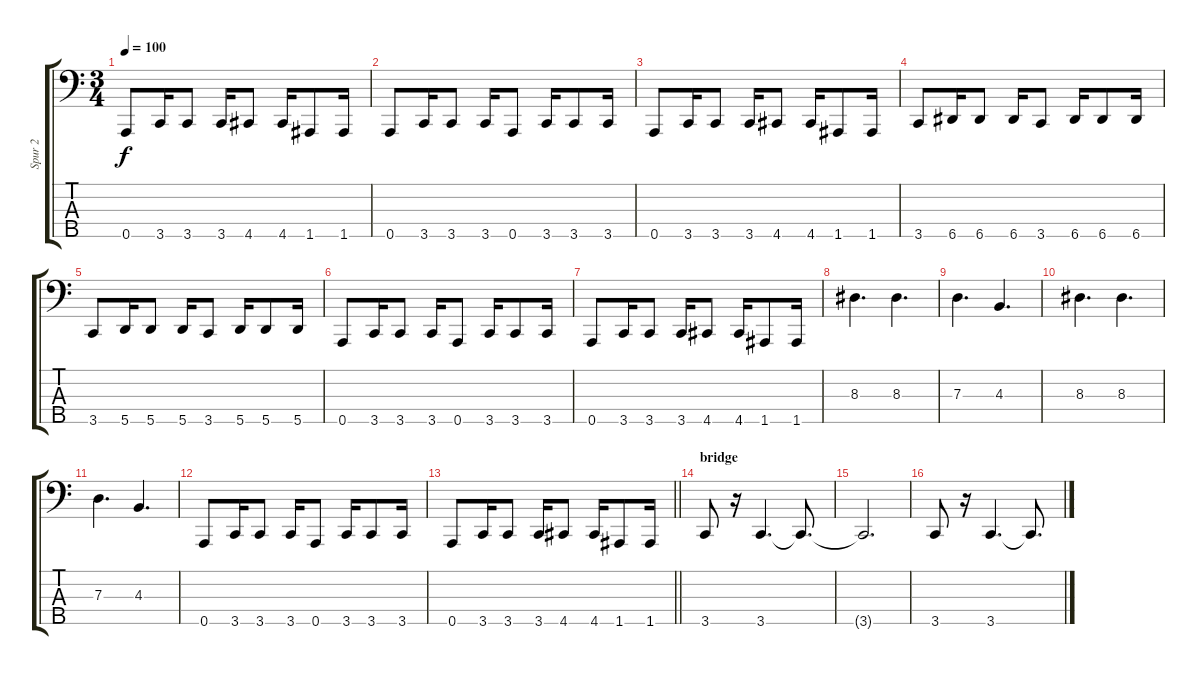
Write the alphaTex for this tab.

\track ("Spur 2" "Spur 2") {instrument slapbass1}
\staff {score tabs}
\tuning (F2 C2 G1 D1 A0) {hide}
\ts (3 4)
\tempo 100
\clef f4
\ks c
0.5.8{dy f} 3.5.16 3.5.8 3.5.16 4.5.8 4.5.16 1.5.8 1.5.16 |
0.5.8 3.5.16 3.5.8 3.5.16 0.5.8 3.5.16 3.5.8 3.5.16 |
0.5.8 3.5.16 3.5.8 3.5.16 4.5.8 4.5.16 1.5.8 1.5.16 |
3.5.8 6.5.16 6.5.8 6.5.16 3.5.8 6.5.16 6.5.8 6.5.16 |
3.5.8 5.5.16 5.5.8 5.5.16 3.5.8 5.5.16 5.5.8 5.5.16 |
0.5.8 3.5.16 3.5.8 3.5.16 0.5.8 3.5.16 3.5.8 3.5.16 |
0.5.8 3.5.16 3.5.8 3.5.16 4.5.8 4.5.16 1.5.8 1.5.16 |
8.3.4{d instrument electricbassfinger} 8.3.4{d} |
7.3.4{d} 4.3.4{d} |
8.3.4{d} 8.3.4{d} |
7.3.4{d} 4.3.4{d} |
0.5.8{instrument slapbass1} 3.5.16 3.5.8 3.5.16 0.5.8 3.5.16 3.5.8 3.5.16 |
\barLineRight lightlight
0.5.8 3.5.16 3.5.8 3.5.16 4.5.8 4.5.16 1.5.8 1.5.16 |
\section ("" "bridge")
3.5.8 r.16 3.5.4{d} 3.5{t}.8{d} |
3.5{t}.2{d} |
3.5.8 r.16 3.5.4{d} 3.5{t}.8{d}
